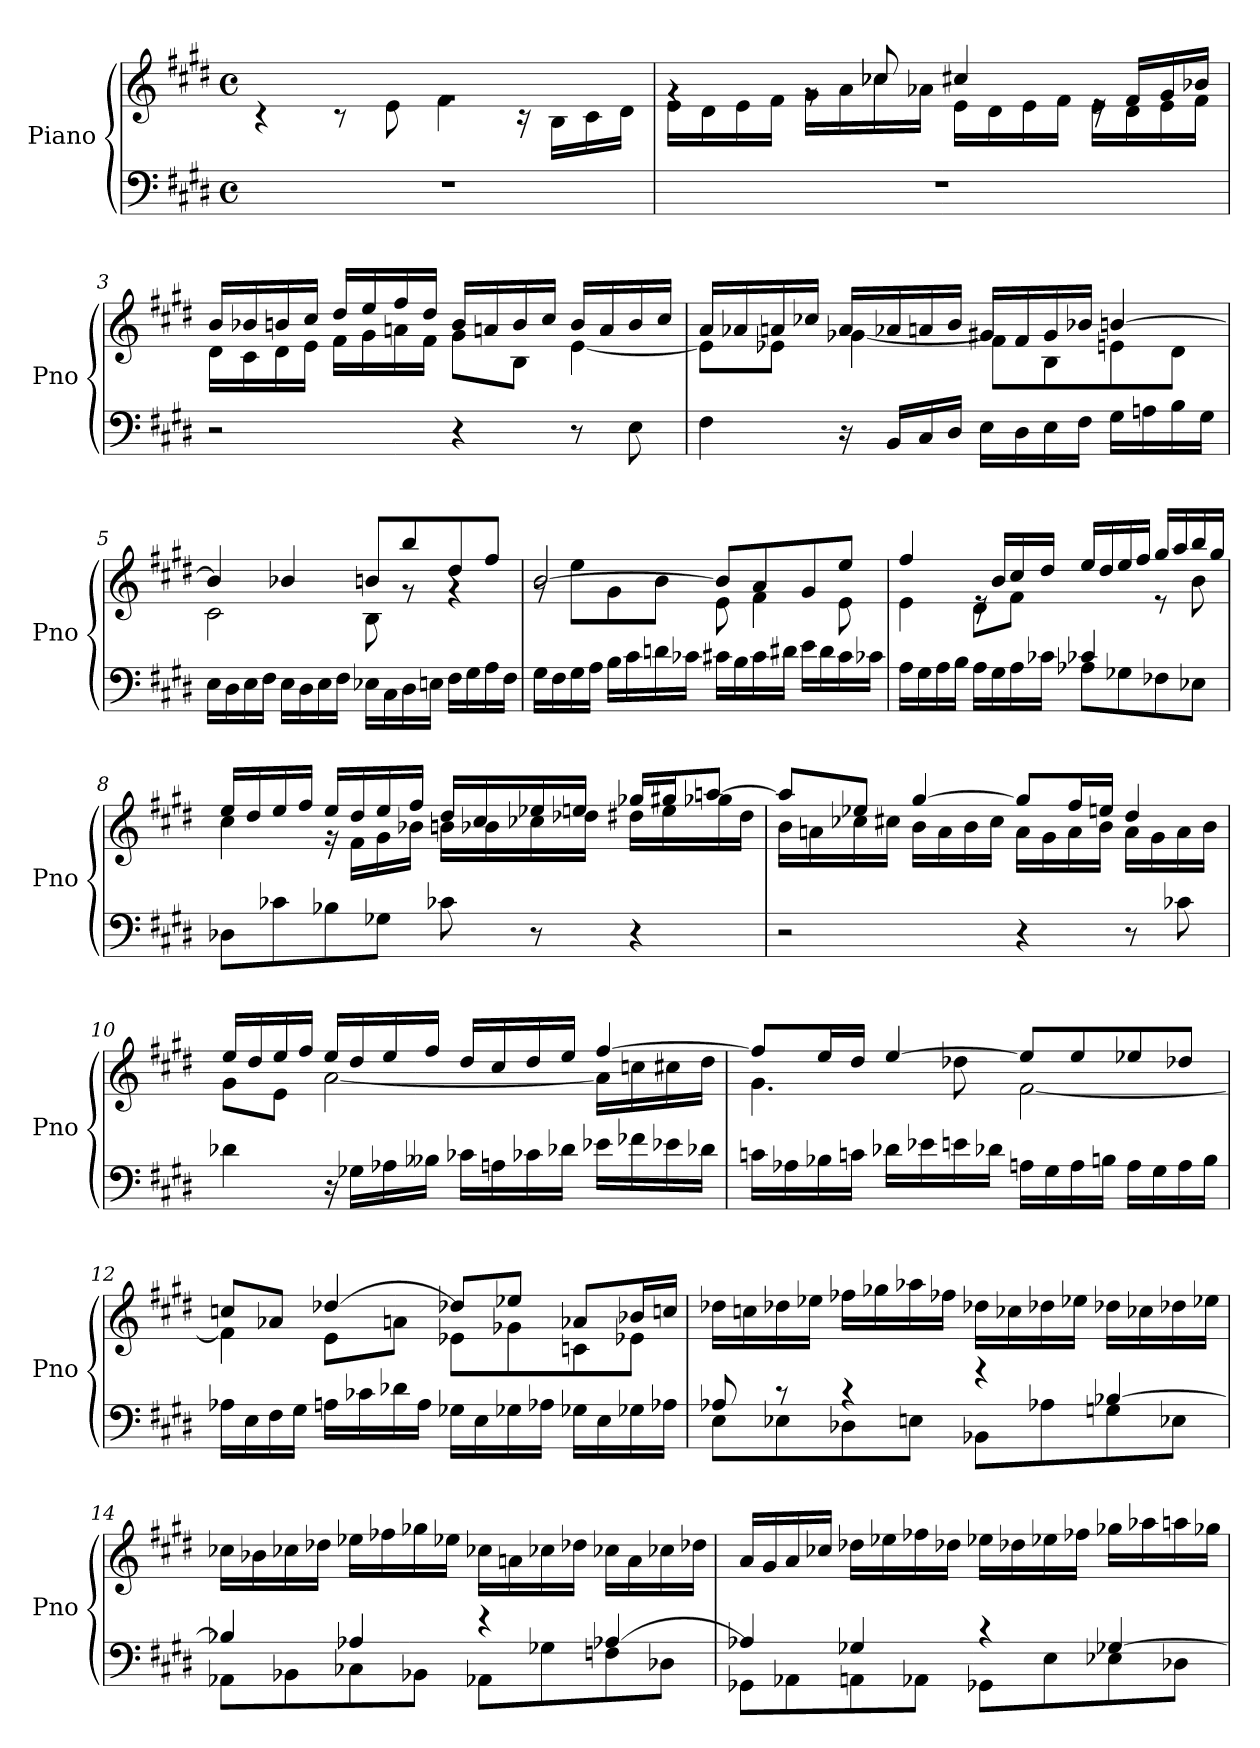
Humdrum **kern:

**kern	**kern
*part1	*part1
*staff2	*staff1
*I"Piano	*
*I'Pno	*
*clefF4	*clefG2
*k[f#c#g#d#]	*k[f#c#g#d#]
*M4/4	*M4/4
*met(c)	*met(c)
=1	=1
*	*^
1r	1rg	4r
.	.	8r
.	.	8e\
.	.	4f#\
.	.	16r
.	.	16B\LL
.	.	16c#\
.	.	16d#\JJ
=2	=2	=2
1r	4rg	16e\LL
.	.	16d#\
.	.	16e\
.	.	16f#\JJ
.	8rg	16g#i\LL
.	.	16a\
.	8cc-Xj/	16cc-Xj\
.	.	16a-Xj\JJ
.	4cc#/	16e\LL
.	.	16d#\
.	.	16e\
.	.	16f#\JJ
.	16re	16e\LL
.	16f#/LL	16d#\
.	16g#/	16e\
.	16b-Xj/JJ	16f#\JJ
=3	=3	=3
2r	16b/LL	16d#\LL
.	16b-Xj/	16c#\
.	16b/	16d#\
.	16cc#/JJ	16e\JJ
.	16dd#/LL	16f#\LL
.	16ee/	16g#\
.	16ff#/	16an\
.	16dd#/JJ	16f#\JJ
4r	16b/LL	8g#\L
.	16an/	.
.	16b/	8B\J
.	16cc#/JJ	.
8r	16b/LL	[4e\
.	16a/	.
8E\	16b/	.
.	16cc#/JJ	.
!!LO:LB:g=z	!!
=4	=4	=4
4F#\	16a/LL	8e\L]
.	16a-Xj/	.
.	16a/	8e-Xj\J
.	16cc-Xj/JJ	.
16r	16a/LL	[4g-Xj\
16BB/LL	16a-Xj/	.
16C#/	16a/	.
16D#/JJ	16b/JJ	.
16E\LL	16g#/LL	8f#\L]
16D#\	16f#/	.
16E\	16g#/	8B\
16F#\JJ	16b-Xj/JJ	.
16G#\LL	[4b/	8e\
16An\	.	.
16B\	.	8d#\J
16G#\JJ	.	.
=5	=5	=5
16E\LL	4b/]	2c#\
16D#\	.	.
16E\	.	.
16F#\JJ	.	.
16E\LL	4b-Xj/	.
16D#i\	.	.
16E\	.	.
16F#\JJ	.	.
16E-Xj\LL	8b/L	8B\
16C#\	.	.
16D#i\	8bb/	8rg
16E\JJ	.	.
16F#\LL	8dd#/	4rg
16G#\	.	.
16A\	8ff#/J	.
16F#\JJ	.	.
!!LO:LB:g=z	!!
=6	=6	=6
16G#\LL	[2b/	8rg
16F#\	.	.
16G#\	.	8ee\L
16A\JJ	.	.
16B\LL	.	8g#\
16c#\	.	.
16dn\	.	8b\J
16c-Xj\JJ	.	.
16c#\LL	8b/L]	8e\
16B\	.	.
16c#\	8a/	4f#\
16d#X\JJ	.	.
16e\LL	8g#/	.
16d#i\	.	.
16c#\	8ee/J	8e\
16c-Xj\JJ	.	.
!!LO:LB:g=z	!!
=7	=7	=7
*^	*	*
2ryy	16A\LL	4ff#/	4e\
.	16G#\	.	.
.	16A\	.	.
.	16B\JJ	.	.
.	16A\LL	16re	8d#\L
.	16G#i\	16b/LL	.
.	16A\	16cc#/	8f#\J
.	16c-Xj\JJ	16dd#/JJ	.
4c-Xj/	8A-Xj\L	16ee/LL	4ryy
.	.	16dd#/	.
.	8G-Xj\	16ee/	.
.	.	16ff#/JJ	.
4ryy	8F-Xj\	16gg#/LL	8r
.	.	16aa/	.
.	8E-Xj\J	16bb/	8b\
.	.	16gg#/JJ	.
*v	*v	*	*
=8	=8	=8
8D-Xj\L	16ee/LL	4cc#\
.	16dd#/	.
8c-Xj\	16ee/	.
.	16ff#/JJ	.
8B-Xj\	16ee/LL	16r
.	16dd#/	16f#\LL
8G-Xj\J	16ee/	16g#\
.	16ff#/JJ	16b-Xj\JJ
8c-Xj\	16dd#/LL	16b\LL
.	16cc#/	16b-Xj\
8r	16ee-Xj/	16cc-Xj\
.	16ee/JJ	16dd-Xj\JJ
4r	16gg-Xj/LL	16dd#\LL
.	16gg#/J	16ee\
.	[8aan/J	16gg-Xj\
.	.	16dd#\JJ
=9	=9	=9
2r	8aan/L]	16b\LL
.	.	16an\
.	8ee-Xj/J	16cc-Xj\
.	.	16cc#\JJ
.	[4gg#/	16b\LL
.	.	16a\
.	.	16b\
.	.	16cc#\JJ
4r	8gg#/L]	16a\LL
.	.	16g#\
.	16ff#/L	16a\
.	16ee/JJ	16b\JJ
8r	4dd#/	16a\LL
.	.	16g#\
8c-Xj\	.	16a\
.	.	16b\JJ
!!LO:LB:g=z	!!
=10	=10	=10
4d-Xj\	16ee/LL	8g#\L
.	16dd#/	.
.	16ee/	8e\J
.	16ff#/JJ	.
16r	16ee/LL	[2a\
16G-Xj\LL	16dd#/	.
16A-Xj\	16ee/	.
16B--XZ\JJ	16ff#/JJ	.
16c-Xj\LL	16dd#/LL	.
16A\	16cc#/	.
16c-Xj\	16dd#/	.
16d-Xj\JJ	16ee/JJ	.
16e-Xj\LL	[4ff#/	16a\LL]
16f-XZ\	.	16ccnj\
16e-Xj\	.	16cc#\
16d-Xj\JJ	.	16dd#\JJ
=11	=11	=11
16cnj\LL	8ff#/L]	4.g#\
16A-Xj\	.	.
16B-Xj\	16ee/L	.
16cnj\JJ	16dd#i/JJ	.
16d-Xj\LL	[4ee/	.
16e-Xj\	.	.
16e\	.	8dd-Xj\
16d-Xj\JJ	.	.
16An\LL	8ee/L]	[2f#\
16G#i\	.	.
16A\	8ee/	.
16Bn\JJ	.	.
16A\LL	8ee-Xj/	.
16G#i\	.	.
16A\	8dd-Xj/J	.
16B\JJ	.	.
!!LO:PB:g=z	!!
=12	=12	=12
16A-Xj\LL	8ccnj/L	4f#\]
16E\	.	.
16F#\	8a-Xj/J	.
16G#i\JJ	.	.
16A\LL	[4dd-Xj/	8e\L
16c-Xj\	.	.
16d-Xj\	.	8a\J
16A\JJ	.	.
16G-Xj\LL	8dd-Xj/L]	8e-Xj\L
16E\	.	.
16G-Xj\	8ee-Xj/J	8g-Xj\
16A-Xj\JJ	.	.
16G-Xj\LL	8a-Xj/L	8cnj\
16E\	.	.
16G-Xj\	16b-Xj/L	8e-Xj\J
16A-Xj\JJ	16ccnj/JJ	.
*	*v	*v
=13	=13
*^	*
8A-Xj/	8E\L	16dd-Xj\LL
.	.	16ccnj\
8r	8E-Xj\	16dd-Xj\
.	.	16ee-Xj\JJ
4r	8D-Xj\	16ff-Xj\LL
.	.	16gg-Xj\
.	8E\J	16aa-Xj\
.	.	16ff-Xj\JJ
4r	8BB-Xj\L	16dd-Xj\LL
.	.	16cc-Xj\
.	8A-Xj\	16dd-Xj\
.	.	16ee-Xj\JJ
[4B-Xj/	8Gnj\	16dd-Xj\LL
.	.	16cc-Xj\
.	8E-Xj\J	16dd-Xj\
.	.	16ee-Xj\JJ
!!LO:LB:g=z
=14	=14	=14
4B-Xj/]	8AA-Xj\L	16cc-Xj\LL
.	.	16b-Xj\
.	8BB-Xj\	16cc-Xj\
.	.	16dd-Xj\JJ
4A-Xj/	8C-Xj\	16ee-Xj\LL
.	.	16ff-Xj\
.	8BB-Xj\J	16gg-Xj\
.	.	16ee-Xj\JJ
4r	8AA-Xj\L	16cc-Xj\LL
.	.	16an\
.	8G-Xj\	16cc-Xj\
.	.	16dd-Xj\JJ
[4A-Xj/	8Fnj\	16cc-Xj\LL
.	.	16a\
.	8D-Xj\J	16cc-Xj\
.	.	16dd-Xj\JJ
=15	=15	=15
4A-Xj/]	8GG-Xj\L	16a/LL
.	.	16g#i/
.	8AA-Xj\	16a/
.	.	16cc-Xj/JJ
4G-Xj/	8AA\	16dd-Xj\LL
.	.	16ee-Xj\
.	8AA-Xj\J	16ff-Xj\
.	.	16dd-Xj\JJ
4r	8GG-Xj\L	16ee-Xj\LL
.	.	16dd-Xj\
.	8E\	16ee-Xj\
.	.	16ff-Xj\JJ
[4G-Xj/	8E-Xj\	16gg-Xj\LL
.	.	16aa-Xj\
.	8D-Xj\J	16aa\
.	.	16gg-Xj\JJ
*v	*v	*
=	=
*-	*-
